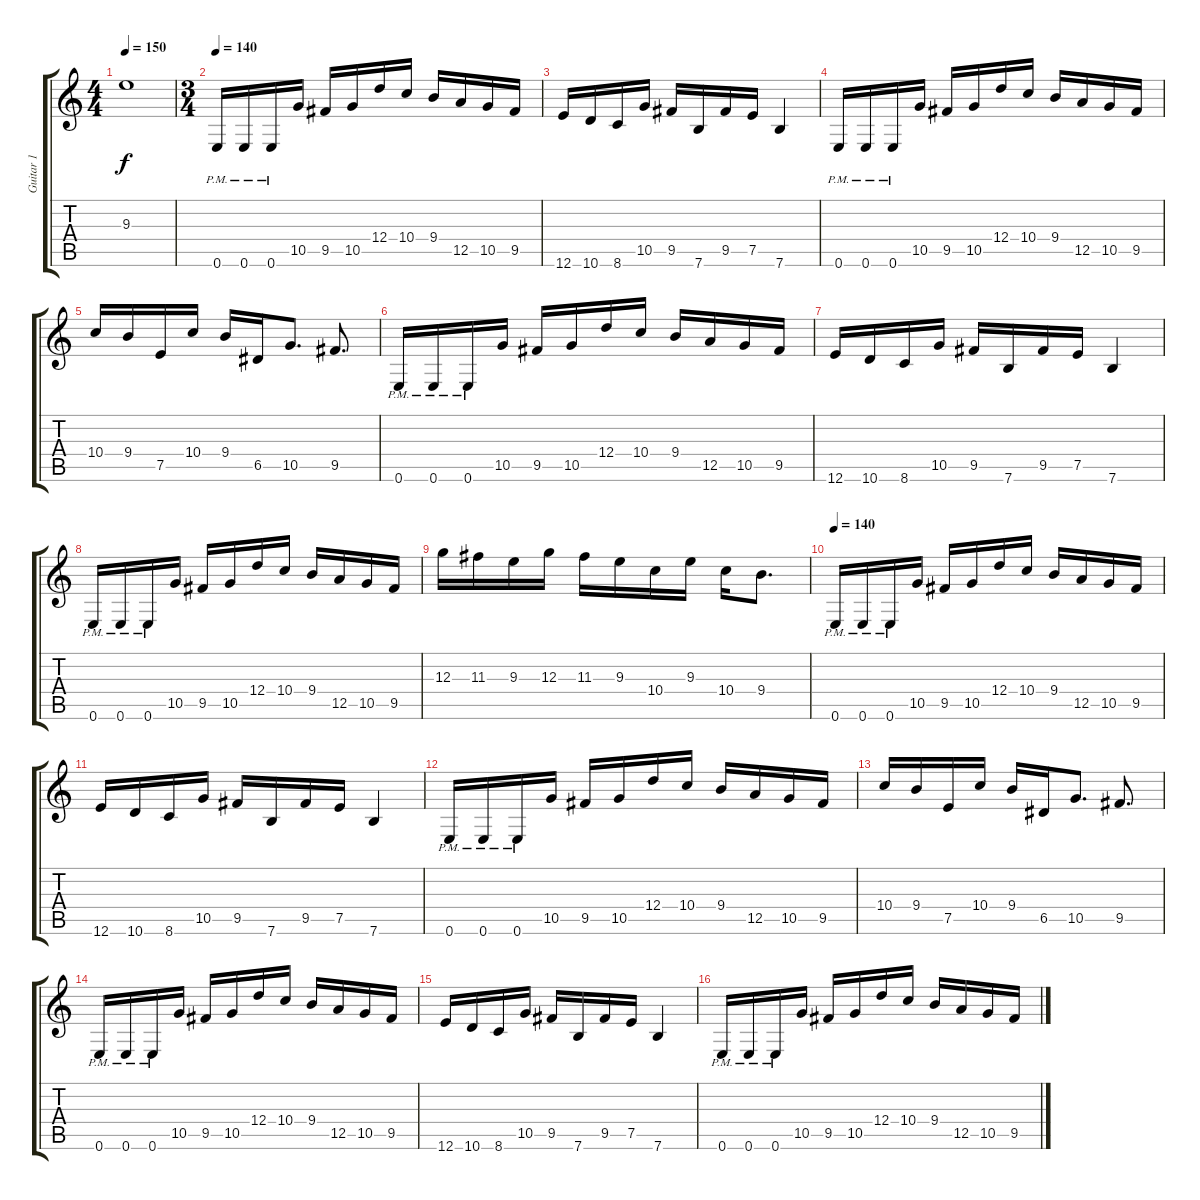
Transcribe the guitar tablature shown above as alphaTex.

\track ("Guitar 1" "Guitar 1") {instrument overdrivenguitar}
\staff {score tabs}
\tuning (E4 B3 G3 D3 A2 E2) {hide}
\ts (4 4)
\tempo 150
\clef g2
\ks c
9.3.1{dy f} |
\ts (3 4)
\tempo 140
0.6{pm}.16 0.6{pm}.16 0.6{pm}.16 10.5.16 9.5.16 10.5.16 12.4.16 10.4.16 9.4.16 12.5.16 10.5.16 9.5.16 |
12.6.16 10.6.16 8.6.16 10.5.16 9.5.16 7.6.16 9.5.16 7.5.16 7.6.4 |
0.6{pm}.16 0.6{pm}.16 0.6{pm}.16 10.5.16 9.5.16 10.5.16 12.4.16 10.4.16 9.4.16 12.5.16 10.5.16 9.5.16 |
10.4.16 9.4.16 7.5.16 10.4.16 9.4.16 6.5.16 10.5.8{d} 9.5.8{d} |
0.6{pm}.16 0.6{pm}.16 0.6{pm}.16 10.5.16 9.5.16 10.5.16 12.4.16 10.4.16 9.4.16 12.5.16 10.5.16 9.5.16 |
12.6.16 10.6.16 8.6.16 10.5.16 9.5.16 7.6.16 9.5.16 7.5.16 7.6.4 |
0.6{pm}.16 0.6{pm}.16 0.6{pm}.16 10.5.16 9.5.16 10.5.16 12.4.16 10.4.16 9.4.16 12.5.16 10.5.16 9.5.16 |
12.3.16 11.3.16 9.3.16 12.3.16 11.3.16 9.3.16 10.4.16 9.3.16 10.4.16 9.4.8{d} |
\tempo 140
0.6{pm}.16 0.6{pm}.16 0.6{pm}.16 10.5.16 9.5.16 10.5.16 12.4.16 10.4.16 9.4.16 12.5.16 10.5.16 9.5.16 |
12.6.16 10.6.16 8.6.16 10.5.16 9.5.16 7.6.16 9.5.16 7.5.16 7.6.4 |
0.6{pm}.16 0.6{pm}.16 0.6{pm}.16 10.5.16 9.5.16 10.5.16 12.4.16 10.4.16 9.4.16 12.5.16 10.5.16 9.5.16 |
10.4.16 9.4.16 7.5.16 10.4.16 9.4.16 6.5.16 10.5.8{d} 9.5.8{d} |
0.6{pm}.16 0.6{pm}.16 0.6{pm}.16 10.5.16 9.5.16 10.5.16 12.4.16 10.4.16 9.4.16 12.5.16 10.5.16 9.5.16 |
12.6.16 10.6.16 8.6.16 10.5.16 9.5.16 7.6.16 9.5.16 7.5.16 7.6.4 |
0.6{pm}.16 0.6{pm}.16 0.6{pm}.16 10.5.16 9.5.16 10.5.16 12.4.16 10.4.16 9.4.16 12.5.16 10.5.16 9.5.16
